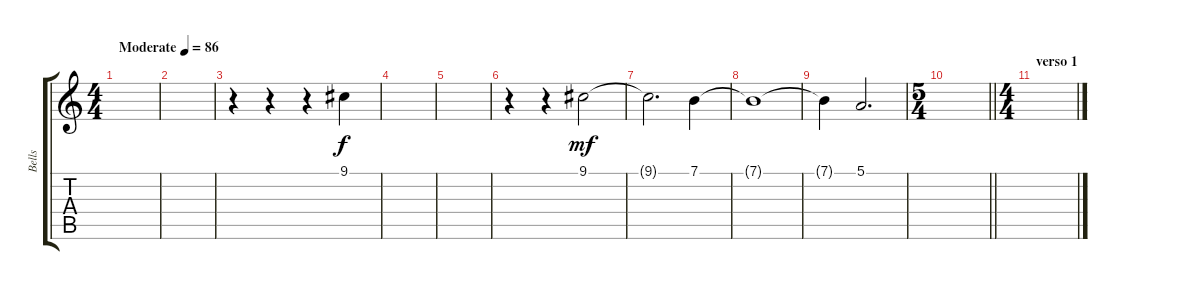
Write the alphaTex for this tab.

\track ("Bells" "Bells") {instrument vibraphone}
\staff {score tabs}
\tuning (E4 B3 G3 D3 A2 E2) {hide}
\ts (4 4)
\tempo (86 "Moderate")
\clef g2
\ks c
|
|
r.4 r.4 r.4 9.1.4 |
|
|
r.4 r.4 9.1.2{dy mf} |
9.1{t}.2{d} 7.1.4 |
7.1{t}.1 |
7.1{t}.4 5.1.2{d} |
\ts (5 4)
\barLineRight lightlight
|
\ts (4 4)
\section ("" "verso 1")
